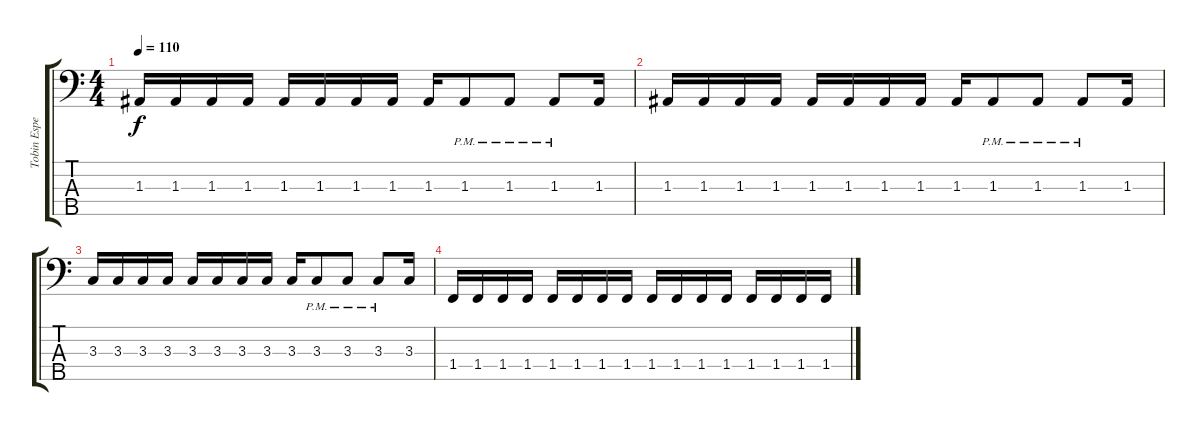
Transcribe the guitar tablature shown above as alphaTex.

\track ("Tobin Esperance" "Tobin Espe") {instrument electricbassfinger}
\staff {score tabs}
\tuning (G2 D2 A1 E1 B0) {hide}
\ts (4 4)
\tempo 110
\clef f4
\ks c
1.3.16{dy f} 1.3.16 1.3.16 1.3.16 1.3.16 1.3.16 1.3.16 1.3.16 1.3.16 1.3{pm}.8 1.3{pm}.8 1.3{pm}.8 1.3.16 |
1.3.16 1.3.16 1.3.16 1.3.16 1.3.16 1.3.16 1.3.16 1.3.16 1.3.16 1.3{pm}.8 1.3{pm}.8 1.3{pm}.8 1.3.16 |
3.3.16 3.3.16 3.3.16 3.3.16 3.3.16 3.3.16 3.3.16 3.3.16 3.3.16 3.3{pm}.8 3.3{pm}.8 3.3{pm}.8 3.3.16 |
1.4.16 1.4.16 1.4.16 1.4.16 1.4.16 1.4.16 1.4.16 1.4.16 1.4.16 1.4.16 1.4.16 1.4.16 1.4.16 1.4.16 1.4.16 1.4.16
